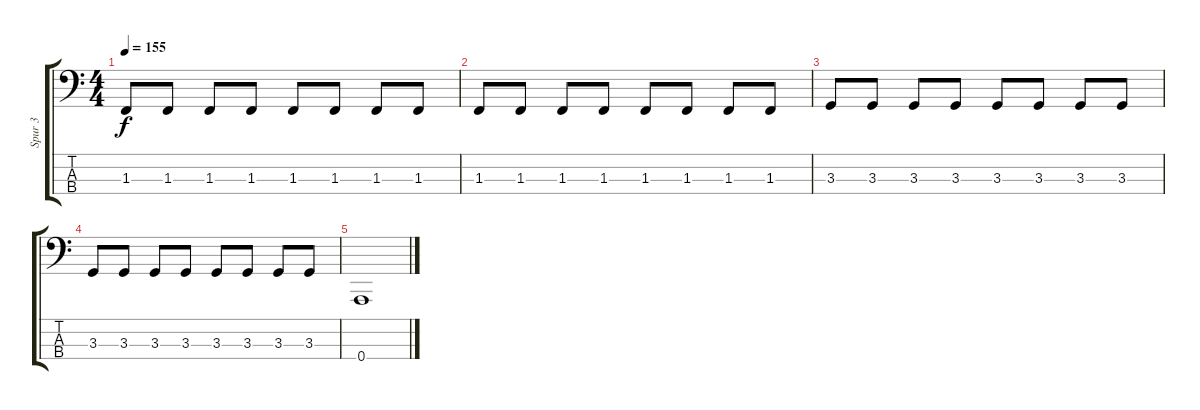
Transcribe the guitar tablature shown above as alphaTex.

\track ("Spur 3" "Spur 3") {instrument electricbasspick}
\staff {score tabs}
\tuning (D2 A1 E1 A0) {hide}
\ts (4 4)
\tempo 155
\clef f4
\ks c
1.3.8{dy f} 1.3.8 1.3.8 1.3.8 1.3.8 1.3.8 1.3.8 1.3.8 |
1.3.8 1.3.8 1.3.8 1.3.8 1.3.8 1.3.8 1.3.8 1.3.8 |
3.3.8 3.3.8 3.3.8 3.3.8 3.3.8 3.3.8 3.3.8 3.3.8 |
3.3.8 3.3.8 3.3.8 3.3.8 3.3.8 3.3.8 3.3.8 3.3.8 |
0.4.1
